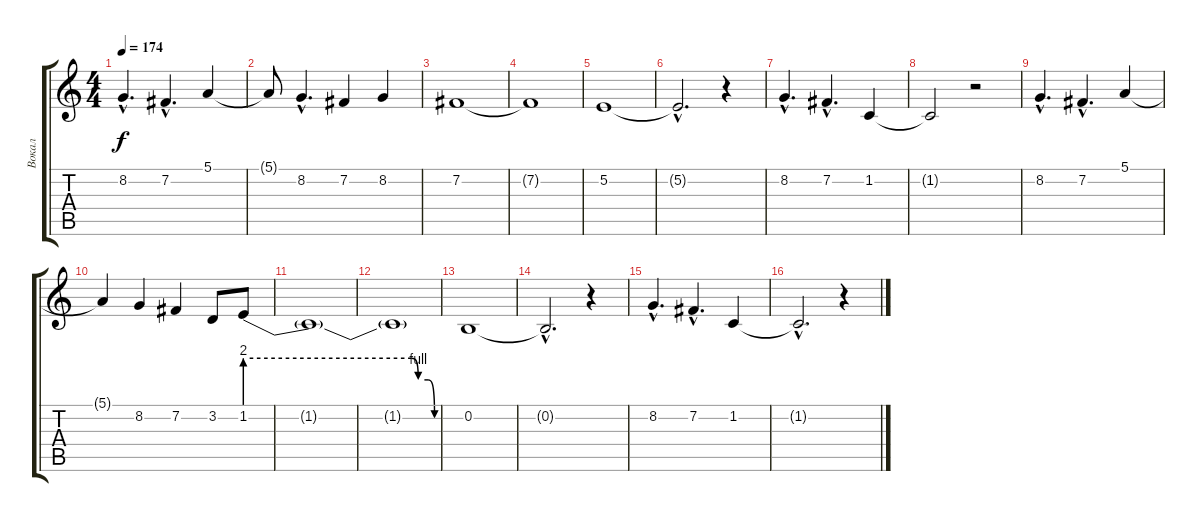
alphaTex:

\track ("Вокал" "Вокал") {instrument lead6voice}
\staff {score tabs}
\tuning (E4 B3 G3 D3 A2 E2) {hide}
\ts (4 4)
\tempo 174
\clef g2
\ks c
8.2{hac}.4{d dy f} 7.2{hac}.4{d} 5.1.4 |
5.1{t}.8 8.2{hac}.4{d} 7.2.4 8.2.4 |
7.2.1 |
7.2{t}.1 |
5.2.1 |
5.2{hac t}.2{d} r.4 |
8.2{hac}.4{d} 7.2{hac}.4{d} 1.2.4 |
1.2{t}.2 r.2 |
8.2{hac}.4{d} 7.2{hac}.4{d} 5.1.4 |
5.1{t}.4 8.2.4 7.2.4 3.2.8 1.2{be (custom 0 8 51 8 53 4 56 4 58 0 60 0)}.8 |
1.2{t}.1 |
1.2{t}.1 |
0.2.1{volume 10} |
0.2{hac t}.2{d} r.4 |
8.2{hac}.4{d volume 14} 7.2{hac}.4{d} 1.2.4 |
1.2{hac t}.2{d} r.4
